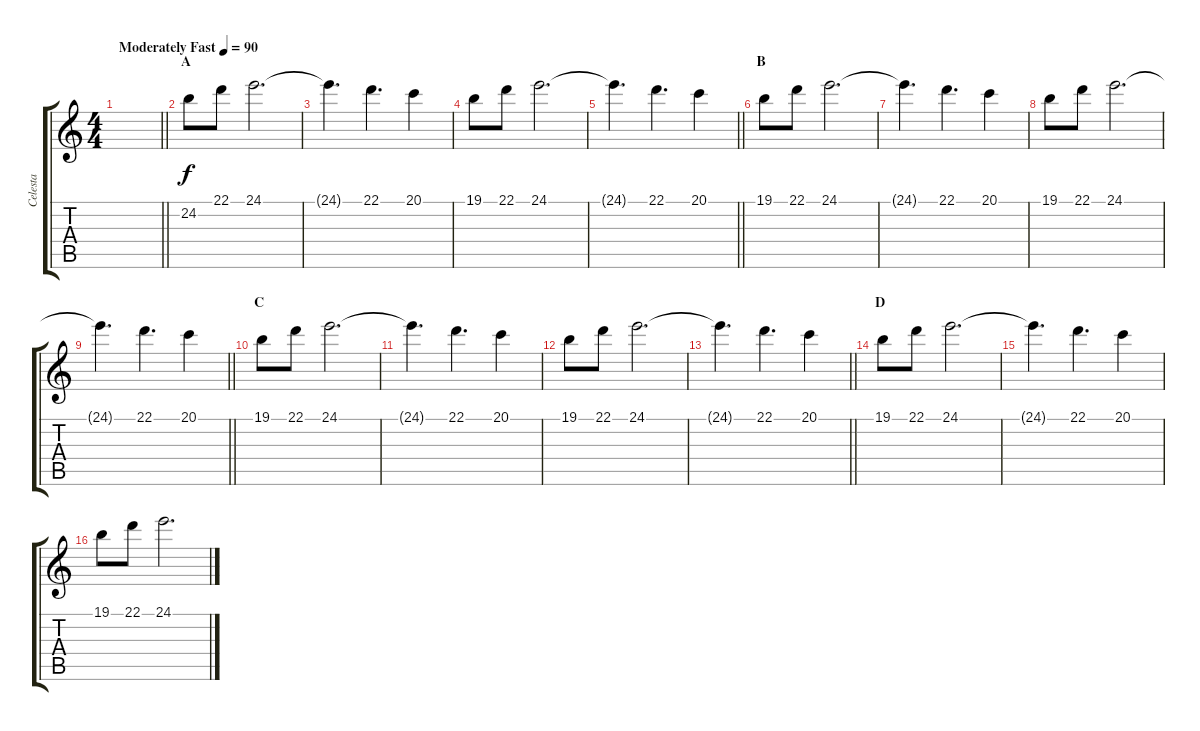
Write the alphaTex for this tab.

\track ("Celesta" "Celesta") {instrument celesta}
\staff {score tabs}
\tuning (E4 B3 G3 D3 A2 E2) {hide}
\ts (4 4)
\tempo (90 "Moderately Fast")
\clef g2
\barLineRight lightlight
\ks c
|
\section ("" "A")
24.2.8 22.1.8 24.1.2{d} |
24.1{t}.4{d} 22.1.4{d} 20.1.4 |
19.1.8 22.1.8 24.1.2{d} |
\barLineRight lightlight
24.1{t}.4{d} 22.1.4{d} 20.1.4 |
\section ("" "B")
19.1.8 22.1.8 24.1.2{d} |
24.1{t}.4{d} 22.1.4{d} 20.1.4 |
19.1.8 22.1.8 24.1.2{d} |
\barLineRight lightlight
24.1{t}.4{d} 22.1.4{d} 20.1.4 |
\section ("" "C")
19.1.8 22.1.8 24.1.2{d} |
24.1{t}.4{d} 22.1.4{d} 20.1.4 |
19.1.8 22.1.8 24.1.2{d} |
\barLineRight lightlight
24.1{t}.4{d} 22.1.4{d} 20.1.4 |
\section ("" "D")
19.1.8 22.1.8 24.1.2{d} |
24.1{t}.4{d} 22.1.4{d} 20.1.4 |
19.1.8 22.1.8 24.1.2{d}
